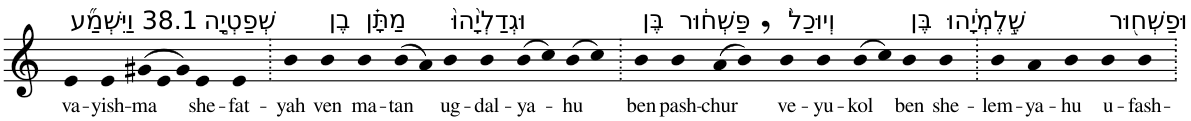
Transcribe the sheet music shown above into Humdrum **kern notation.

**kern	**text
*part1	*part1
*staff1	*staff1
*I"Piano	*
*I'Pno	*
*clefG2	*
*k[]	*
=1	=1
!LO:TX:a:t=38.1 וַיִּשְׁמַ֞ע	!
!	!LO:LY:b
4e	va-
!	!LO:LY:b
4e	-yish-
*Xtuplet	*
!	!LO:LY:b
(>12g#X	-ma
12e	.
12g#)	.
!LO:TX:a:t=שְׁפַטְיָ֣ה	!
!	!LO:LY:b
4e	she-
!	!LO:LY:b
4e	-fat-
=2.	=2.
!	!LO:LY:b
4b	-yah
!LO:TX:a:t=בֶן	!
!	!LO:LY:b
4b	ven
!LO:TX:a:t=מַתָּ֗ן	!
!	!LO:LY:b
4b	ma-
!	!LO:LY:b
(>8b	-tan
8a)	.
!LO:TX:a:t=וּגְדַלְיָ֙הוּ֙	!
!	!LO:LY:b
4b	ug-
!	!LO:LY:b
4b	-dal-
!	!LO:LY:b
(>8b	-ya-
8cc)	.
!	!LO:LY:b
(>8b	-hu
8cc)	.
=3.	=3.
!LO:TX:a:t=בֶּן	!
!	!LO:LY:b
4b	ben
!LO:TX:a:t=פַּשְׁח֔וּר	!
!	!LO:LY:b
4b	pash-
!	!LO:LY:b
(>8a	-chur
8b,)	.
!LO:TX:a:t=וְיוּכַל֙	!
!	!LO:LY:b
4b	ve-
!	!LO:LY:b
4b	-yu-
!	!LO:LY:b
(>8b	-kol
8cc)	.
!LO:TX:a:t=בֶּן	!
!	!LO:LY:b
4b	ben
!LO:TX:a:t=שֶׁ֣לֶמְיָ֔הוּ	!
!	!LO:LY:b
4b	she-
=4.	=4.
!	!LO:LY:b
4b	-lem-
!	!LO:LY:b
4a	-ya-
!	!LO:LY:b
4b	-hu
!LO:TX:a:t=וּפַשְׁח֖וּר	!
!	!LO:LY:b
4b	u-
!	!LO:LY:b
4b	-fash-
=.	=.
*-	*-
